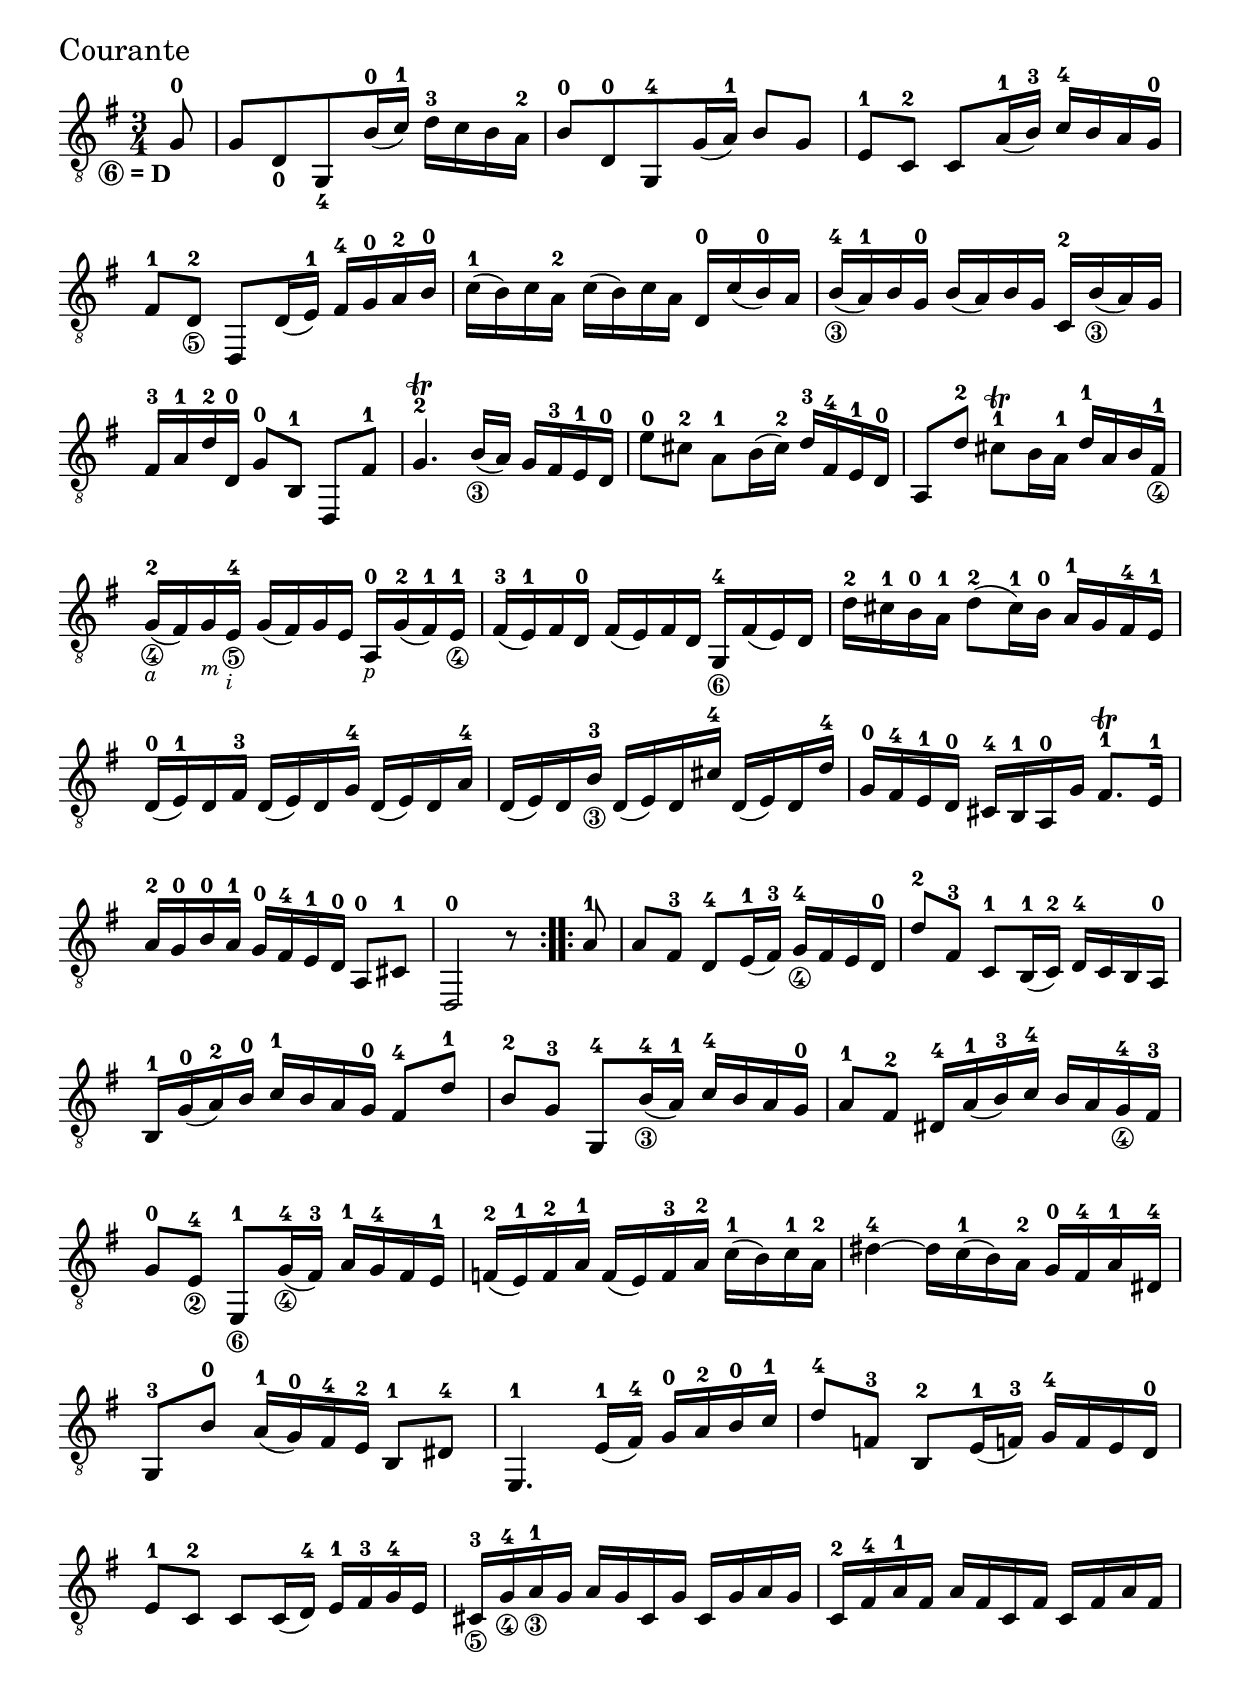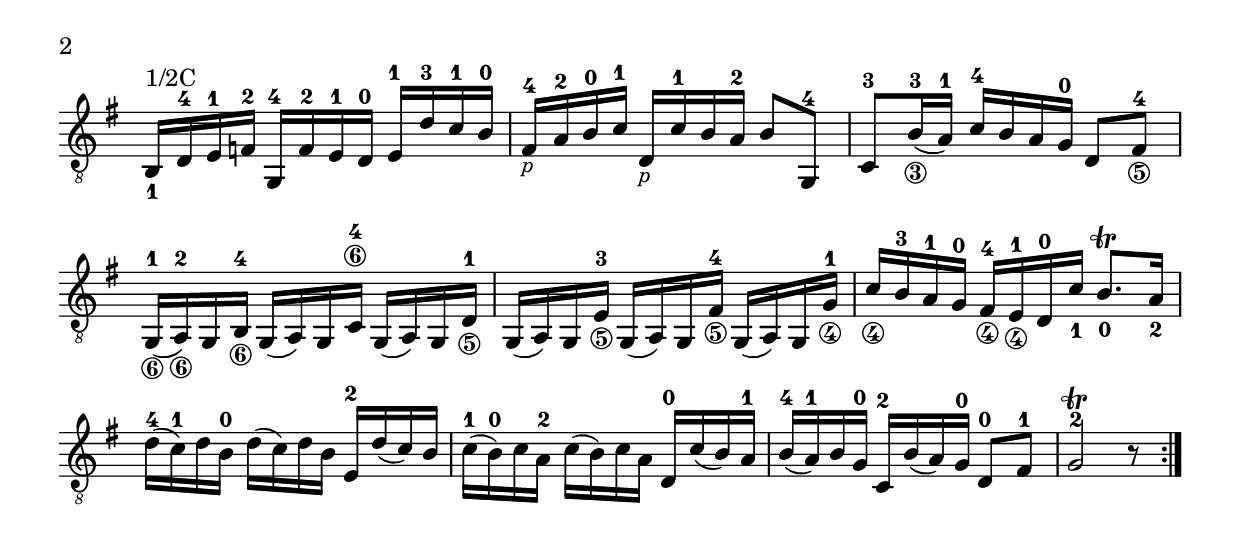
\version "2.19.80"


\include "global.ly"
\include "paper.ly"

#(set-global-staff-size 21)


%\header {
%  title = \markup  \center-column { \fontsize #3 {"Suite G-dur BWV 1007" } "Courante" " "}
%  composer = \markup \center-column { "Johann Sebastian Bach" " " }
%}


\score {
  \header {
    piece = \markup { \fontsize #2 "Courante" }
  }

  \new Staff {
    \set Staff.midiInstrument="acoustic guitar (nylon)"
    \override Staff.NoteCollision #'merge-differently-headed = ##t
    \override Staff.Stem #'length-fraction = #1.2
    \time 3/4
    \key g \major
    \clef "G_8"
    \relative c' {
      \repeat volta 2 {
        \once \override TextScript #'extra-offset = #'(-6 . 0)
        \partial8  g8^0 _\SCORDATURE | % 2
        g8 [  d8_0 g,8_4 h'16^0  (c16)^1 ]
        d16^3 [  c16  h16  a16^2 ] | % 3
        h8^0 [  d,8^0 g,8^4 g'16  (a16)^1 ]
        h8 [  g8 ] | % 4
        e8^1 [  c8^2 ]  c8 [  a'16^1  (h16)^3 ]
        c16^4 [  h16  a16  g16^0 ] | % 5
        fis8^1 [  d8_\5^2 ]  d,8 [  d'16  (e16)^1 ]
        fis16^4 [  g16^0  a16^2  h16^0 ]  | % 6
        c16^1 [  (h16)  c16  a16^2 ]
        c16 [  (h16)  c16  a16 ]
        d,16^0 [  c'16  (h16)^0  a16 ] | % 7
        h16_\3^4 [  (a16)^1  h16  g16^0 ]  h16 [ (a16)  h16  g16 ]  c,16^2 [  h'16_\3  (a16)  g16 ] | % 8
        fis16^3 [  a16^1  d16^2  d,16^0 ]  g8^0 [
        h,8^1 ]  d,8 [  fis'8^1 ] | % 9
        g4.^2\trill  h16_\3 [  (a16) ]  g16 [  fis16^3 e16^1  d16^0 ] |
        e'8^0 [  cis8^2 ]  a8^1 [  h16
        (cis16)^2 ]  d16^3 [  fis,16^4  e16^1  d16^0
        ]  | % 11
        a8 [  d'8^2 ]  cis8^1\trill [  h16
        a16^1 ]  d16^1 [  a16  h16  fis16_\4^1 ] | % 12
        g16_\4^2 _\afi [  (fis16)  g16 _\mfi  e16_\5^4_\ifi ]  g16 [
        (fis16)  g16  e16 ]  <a,-0>16 _\pfi [  <g'-2>16
        (fis16)^1  e16^1_\4 ] | % 13
        fis16^3 [  (e16)^1  fis16  d16^0 ]  fis16
        [  (e16)  fis16  d16 ]  g,16_\6^4 [
        fis'16  (e16)  d16 ] | % 14
        d'16^2 [  cis16^1  h16^0  a16^1 ]
        d8^2 [  (cis16)^1  h16^0 ]  a16^1 [
        g16  fis16^4  e16^1 ]  | % 15
        d16^0 [  (e16)^1  d16  fis16^3 ]  d16 [
        (e16)  d16  g16^4 ]  d16 [  (e16)
        d16  a'16^4 ] | % 16
        d,16 [  (e16)  d16  h'16_\3^3 ]  d,16 [
        (e16)  d16  cis'16^4 ]  d,16 [  (e16)
        d16  d'16^4 ] | % 17
        g,16^0 [  fis16^4  e16^1  d16^0 ]  cis16^4
        [  h16^1  a16^0  g'16 ]  fis8.^1\trill [  e16^1
        ] | % 18
        a16^2[  g16^0  h16^0  a16^1 ]  g16^0 [
        fis16 ^4 e16^1  d16^0 ]  a8^0 [  cis8^1 ]
        | % 19
        d,2^0 r8
      }
      \repeat volta 2 {
        a''8^1 | % 38
        a8 [  fis8^3 ]  d8^4 [  e16^1  (fis16)^3 ]
        g16_\4^4 [  fis16  e16  d16^0 ] | % 39
        d'8^2 [  fis,8^3 ]  c8^1 [  h16^1  (c16)^2 ]
        d16^4 [  c16  h16  a16^0 ] |
        h16^1 [  g'16^0  (a16)^2  h16^0 ]  c16^1 [
        h16  a16  g16^0 ]  fis8^4 [  d'8^1 ] | % 41
        h8^2 [  g8^3 ]  g,8^4 [  h'16_\3^4  (a16)^1 ]
        c16^4 [  h16  a16  g16^0 ]  | % 42
        a8^1 [  fis8^2 ]  dis16^4 [  a'16^1  (h16)^3
        c16^4 ]  h16 [  a16  g16_\4^4  fis16^3 ]
        | % 43
        g8^0 [  e8_\2^4 ]  e,8_\6^1 [  g'16_\4^4  (fis16)^3 ]
        a16^1 [  g16^4  fis16  e16^1 ] | % 44
        f16^2 [  (e16)^1  f16^2  a16^1 ]  f16 [
        (e16)  f16^3  a16^2 ]  c16^1 [  (h16)
        c16^1  a16^2 ] | % 45
        dis4^4 ~  dis16 [  c16^1  (h16)
        a16 ]^2  g16^0 [  fis16^4  a16^1  dis,16^4
        ]  | % 46
        g,8^3 [  h'8^0 ]  a16^1 [  (g16)^0  fis16^4
        e16^2 ]  h8^1 [  dis8^4 ] | % 47
        e,4.^1  e'16^1 [  (fis16)^4 ]  g16^0 [  a16^2
        h16^0  c16^1 ] | % 48
        d8^4 [  f,8^3 ]  h,8^2 [  e16^1  (f!16)^3 ]
        g16^4 [  f16  e16  d16^0 ] | % 49
        e8^1 [  c8^2 ]  c8 [  c16  (d16)^4 ]
        e16^1 [  fis16^3  g16^4  e16 ] |
        cis16^3_\5 [  g'16_\4^4  a16_\3^1  g16 ]  a16 [
        g16  cis,16  g'16 ]  cis,16 [
        g'16  a16  g16 ] | % 51
        c,16^2 [  fis16^4  a16^1  fis16 ]  a16
        [  fis16  c16  fis16 ]  c16 [
        fis16  a16  fis16 ] | % 52
        h,16_1^"1/2C" [  d16^4  e16^1  f16^2 ]  g,16^4 [
        f'16^2  e16^1  d16^0 ]  e16^1 [  d'16^3
        c16^1  h16^0 ] | % 53
        fis16^4_\pfi [  a16^2  h16^0  c16^1 ]  d,16_\pfi [
        c'16^1  h16  a16^2 ]  h8 [  g,8^4 ] | % 54
        c8^3 [  h'16^3_\3  (a16)^1 ]  c16^4 [  h16
        a16  g16^0 ]  d8 [  fis8_\5^4 ]  | % 55
        g,16^1_\6 [  (a16)^2_\6  g16  h16^4_\6 ]  g16 [
        (a16)  g16  c16^4\6 ]  g16 [  (a16)
        g16  d'16^1_\5 ] | % 56
        g,16 [  (a16)  g16  e'16^3_\5 ]  g,16 [
        (a16)  g16  fis'16^4_\5 ]  g,16 [  (a16)
        g16  g'16^1_\4 ] | % 57
        c16_\4 [  h16^3  a16^1  g16^0 ]  fis16^4_\4 [
        e16^1_\4  d16^0  c'16_1 ]  h8._0 \trill [  a16_2  ]
        | % 58
        d16^4 [  (c16)^1  d16  h16^0 ]
        d16 [  (c16)  d16  h16 ]
        e,16^2 [  d'16  (c16)  h16 ] | % 59
        c16^1 [  (h16)^0  c16  a16^2 ]
        c16 [  (h16)  c16  a16 ]
        d,16^0 [  c'16  (h16)  a16^1 ] |
        h16^4 [  (a16)^1  h16  g16^0 ]  c,16^2 [
        h'16  (a16)  g16^0 ]  d8^0 [  fis8^1 ] | % 61
        g2^2\trill r8
      }
      \bar ":|."
    }

  }

  \midi {
    \context {
      \Score
      tempoWholesPerMinute = #(ly:make-moment 73 4)
    }
  }
  \layout {
    %ragged-last = ##t
  }

}




